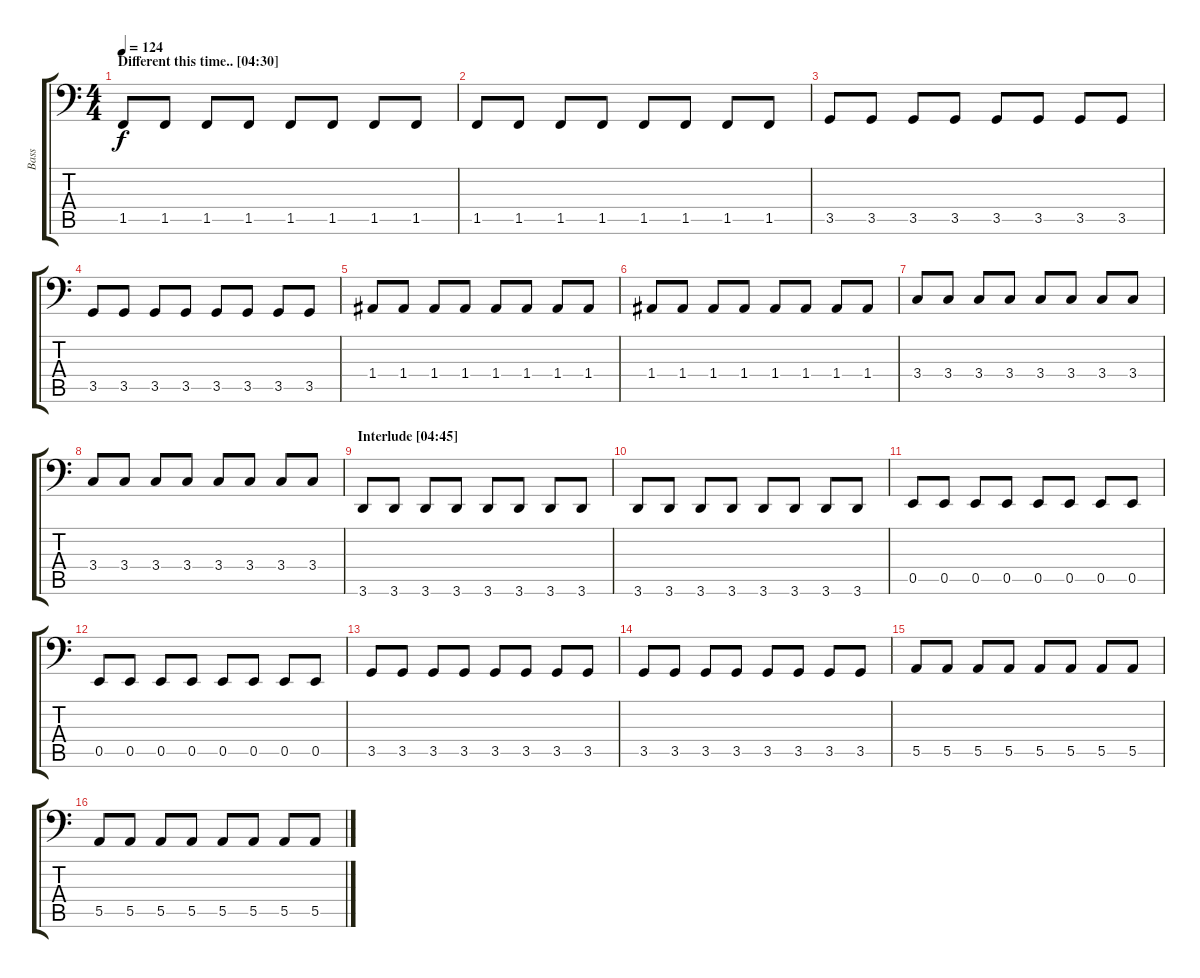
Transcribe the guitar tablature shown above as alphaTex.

\track ("Bass" "Bass") {instrument electricbassfinger}
\staff {score tabs}
\tuning (C3 G2 D2 A1 E1 B0) {hide}
\ts (4 4)
\section ("" "Different this time.. [04:30]")
\tempo 124
\clef f4
\ks c
1.5.8{dy f} 1.5.8 1.5.8 1.5.8 1.5.8 1.5.8 1.5.8 1.5.8 |
1.5.8 1.5.8 1.5.8 1.5.8 1.5.8 1.5.8 1.5.8 1.5.8 |
3.5.8 3.5.8 3.5.8 3.5.8 3.5.8 3.5.8 3.5.8 3.5.8 |
3.5.8 3.5.8 3.5.8 3.5.8 3.5.8 3.5.8 3.5.8 3.5.8 |
1.4.8 1.4.8 1.4.8 1.4.8 1.4.8 1.4.8 1.4.8 1.4.8 |
1.4.8 1.4.8 1.4.8 1.4.8 1.4.8 1.4.8 1.4.8 1.4.8 |
3.4.8 3.4.8 3.4.8 3.4.8 3.4.8 3.4.8 3.4.8 3.4.8 |
3.4.8 3.4.8 3.4.8 3.4.8 3.4.8 3.4.8 3.4.8 3.4.8 |
\section ("" "Interlude [04:45]")
3.6.8 3.6.8 3.6.8 3.6.8 3.6.8 3.6.8 3.6.8 3.6.8 |
3.6.8 3.6.8 3.6.8 3.6.8 3.6.8 3.6.8 3.6.8 3.6.8 |
0.5.8 0.5.8 0.5.8 0.5.8 0.5.8 0.5.8 0.5.8 0.5.8 |
0.5.8 0.5.8 0.5.8 0.5.8 0.5.8 0.5.8 0.5.8 0.5.8 |
3.5.8 3.5.8 3.5.8 3.5.8 3.5.8 3.5.8 3.5.8 3.5.8 |
3.5.8 3.5.8 3.5.8 3.5.8 3.5.8 3.5.8 3.5.8 3.5.8 |
5.5.8 5.5.8 5.5.8 5.5.8 5.5.8 5.5.8 5.5.8 5.5.8 |
5.5.8 5.5.8 5.5.8 5.5.8 5.5.8 5.5.8 5.5.8 5.5.8
